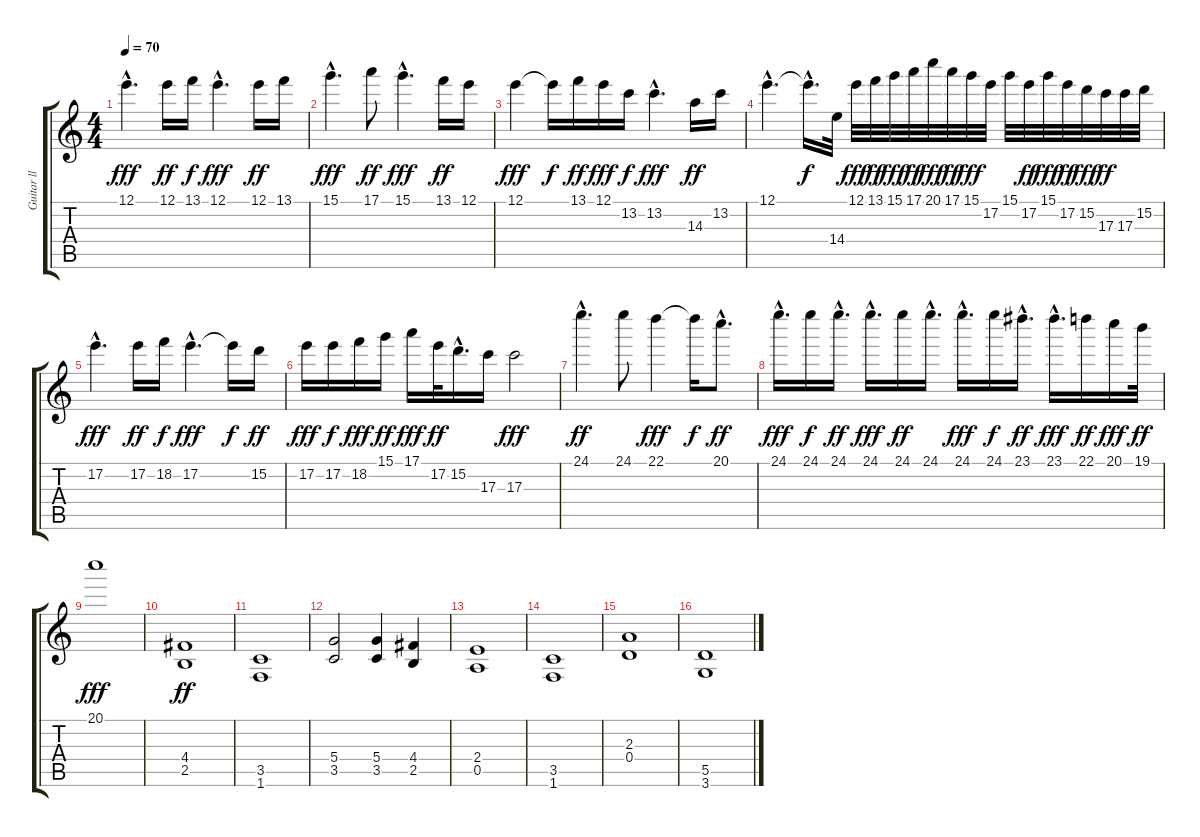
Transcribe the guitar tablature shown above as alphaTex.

\track ("Guitar ll" "Guitar ll") {instrument distortionguitar}
\staff {score tabs}
\tuning (E4 B3 G3 D3 A2 E2) {hide}
\ts (4 4)
\tempo 70
\clef g2
\ks c
12.1{hac}.4{d dy fff volume 16 instrument overdrivenguitar} 12.1.16{dy ff} 13.1.16{dy f} 12.1{hac}.4{d dy fff} 12.1.16{dy ff} 13.1.16 |
15.1{hac}.4{d dy fff} 17.1.8{dy ff} 15.1{hac}.4{d dy fff} 13.1.16{dy ff} 12.1.16 |
12.1.4{dy fff} 12.1{t}.16{dy f} 13.1.16{dy ff} 12.1.16{dy fff} 13.2.16{dy f} 13.2{hac}.4{d dy fff} 14.3.16{dy ff} 13.2.16 |
12.1{hac}.4{d} 12.1{hac t}.16{d dy f} 14.4.32 12.1.32{dy fff} 13.1.32{dy ff} 15.1.32{dy fff} 17.1.32{dy ff} 20.1.32{dy fff} 17.1.32{dy ff} 15.1.32{dy fff} 17.2.32 15.1.32 17.2.32{dy ff} 15.1.32{dy fff} 17.2.32{dy ff} 15.2.32{dy fff} 17.3.32{dy ff} 17.3.32 15.2.32 |
17.2{hac}.4{d dy fff} 17.2.16{dy ff} 18.2.16{dy f} 17.2{hac}.4{d dy fff} 17.2{t}.16{dy f} 15.2.16{dy ff} |
17.2.16{dy fff} 17.2.16{dy f} 18.2.16{dy fff} 15.1.16{dy ff} 17.1.16{dy fff} 17.2.32{dy ff} 15.2{hac}.16{d} 17.3.16 17.3.2{dy fff} |
24.1{hac}.4{d dy ff} 24.1.8 22.1.4{dy fff} 22.1{t}.16{dy f} 20.1{hac}.8{d dy ff} |
24.1{hac}.16{d dy fff} 24.1.16{dy f} 24.1{hac}.16{d dy ff} 24.1{hac}.16{d dy fff} 24.1.16{dy ff} 24.1{hac}.16{d} 24.1{hac}.16{d dy fff} 24.1.16{dy f} 23.1{hac}.16{d dy ff} 23.1{hac}.16{d dy fff} 22.1.16{dy ff} 20.1.16{dy fff} 19.1.32{dy ff} |
20.1.1{dy fff} |
(4.4 2.5).1{dy ff instrument distortionguitar} |
(3.5 1.6).1 |
(5.4 3.5).2 (5.4 3.5).4 (4.4 2.5).4 |
(2.4 0.5).1 |
(3.5 1.6).1 |
(2.3 0.4).1 |
(5.5 3.6).1
